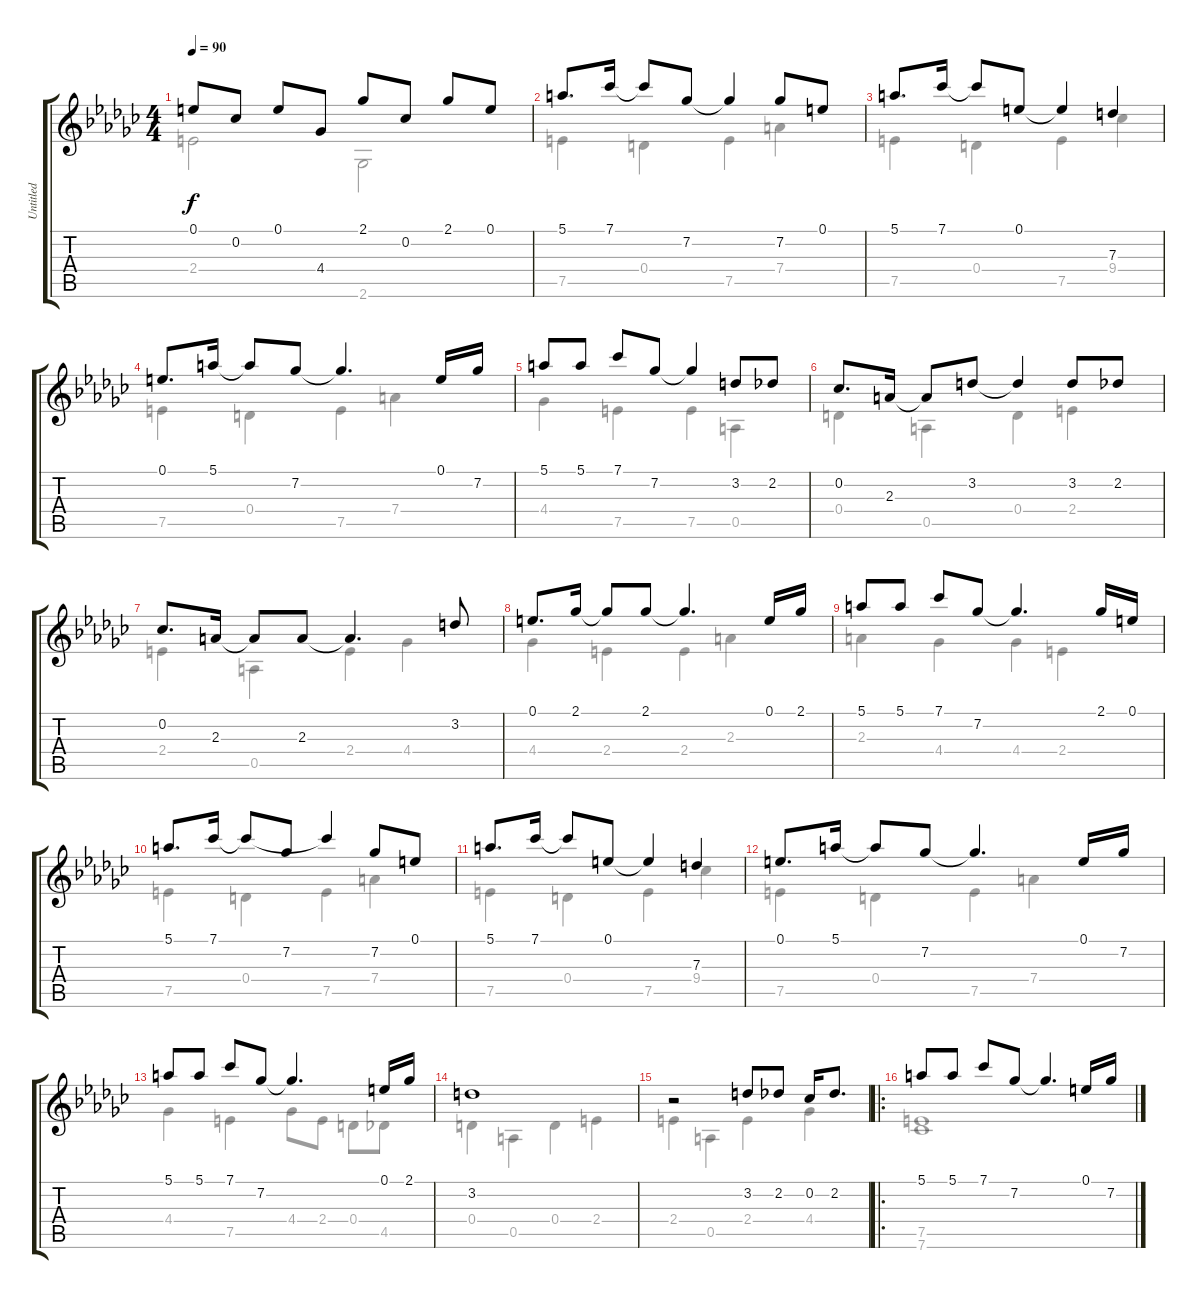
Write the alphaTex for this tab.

\track ("Untitled" "Untitled") {instrument acousticguitarnylon}
\staff {score tabs}
\tuning (E4 B3 G3 D3 A2 E2) {hide}
\voice
\ts (4 4)
\tempo 90
\clef g2
\ks gb
0.1.8{dy f} 0.2.8 0.1.8 4.4.8 2.1.8 0.2.8 2.1.8 0.1.8 |
5.1.8{d} 7.1.16 7.1{t}.8 7.2.8 7.2{t}.4 7.2.8 0.1.8 |
5.1.8{d} 7.1.16 7.1{t}.8 0.1.8 0.1{t}.4 7.3.4 |
0.1.8{d} 5.1.16 5.1{t}.8 7.2.8 7.2{t}.4{d} 0.1.16 7.2.16 |
5.1.8 5.1.8 7.1.8 7.2.8 7.2{t}.4 3.2.8 2.2.8 |
0.2.8{d} 2.3.16 2.3{t}.8 3.2.8 3.2{t}.4 3.2.8 2.2.8 |
0.2.8{d} 2.3.16 2.3{t}.8 2.3.8 2.3{t}.4{d} 3.2.8 |
0.1.8{d} 2.1.16 2.1{t}.8 2.1.8 2.1{t}.4{d} 0.1.16 2.1.16 |
5.1.8 5.1.8 7.1.8 7.2.8 7.2{t}.4{d} 2.1.16 0.1.16 |
5.1.8{d} 7.1.16 7.1{t}.8 7.2.8 7.1{t}.4 7.2.8 0.1.8 |
5.1.8{d} 7.1.16 7.1{t}.8 0.1.8 0.1{t}.4 7.3.4 |
0.1.8{d} 5.1.16 5.1{t}.8 7.2.8 7.2{t}.4{d} 0.1.16 7.2.16 |
5.1.8 5.1.8 7.1.8 7.2.8 7.2{t}.4{d} 0.1.16 2.1.16 |
3.2.1 |
r.2 3.2.8 2.2.8 0.2.16 2.2.8{d} |
\ro
5.1.8 5.1.8 7.1.8 7.2.8 7.2{t}.4{d} 0.1.16 7.2.16
\voice
\clef g2
\ottava regular
\simile none
\ks gb
2.4.2{dy f} 2.6.2 |
7.5.4 0.4.4 7.5.4 7.4.4 |
7.5.4 0.4.4 7.5.4 9.4.4 |
7.5.4 0.4.4 7.5.4 7.4.4 |
4.4.4 7.5.4 7.5.4 0.5.4 |
0.4.4 0.5.4 0.4.4 2.4.4 |
2.4.4 0.5.4 2.4.4 4.4.4 |
4.4.4 2.4.4 2.4.4 2.3.4 |
2.3.4 4.4.4 4.4.4 2.4.4 |
7.5.4 0.4.4 7.5.4 7.4.4 |
7.5.4 0.4.4 7.5.4 9.4.4 |
7.5.4 0.4.4 7.5.4 7.4.4 |
4.4.4 7.5.4 4.4.8 2.4.8 0.4.8 4.5.8 |
0.4.4 0.5.4 0.4.4 2.4.4 |
2.4.4 0.5.4 2.4.4 4.4.4 |
(7.5 7.6).1
